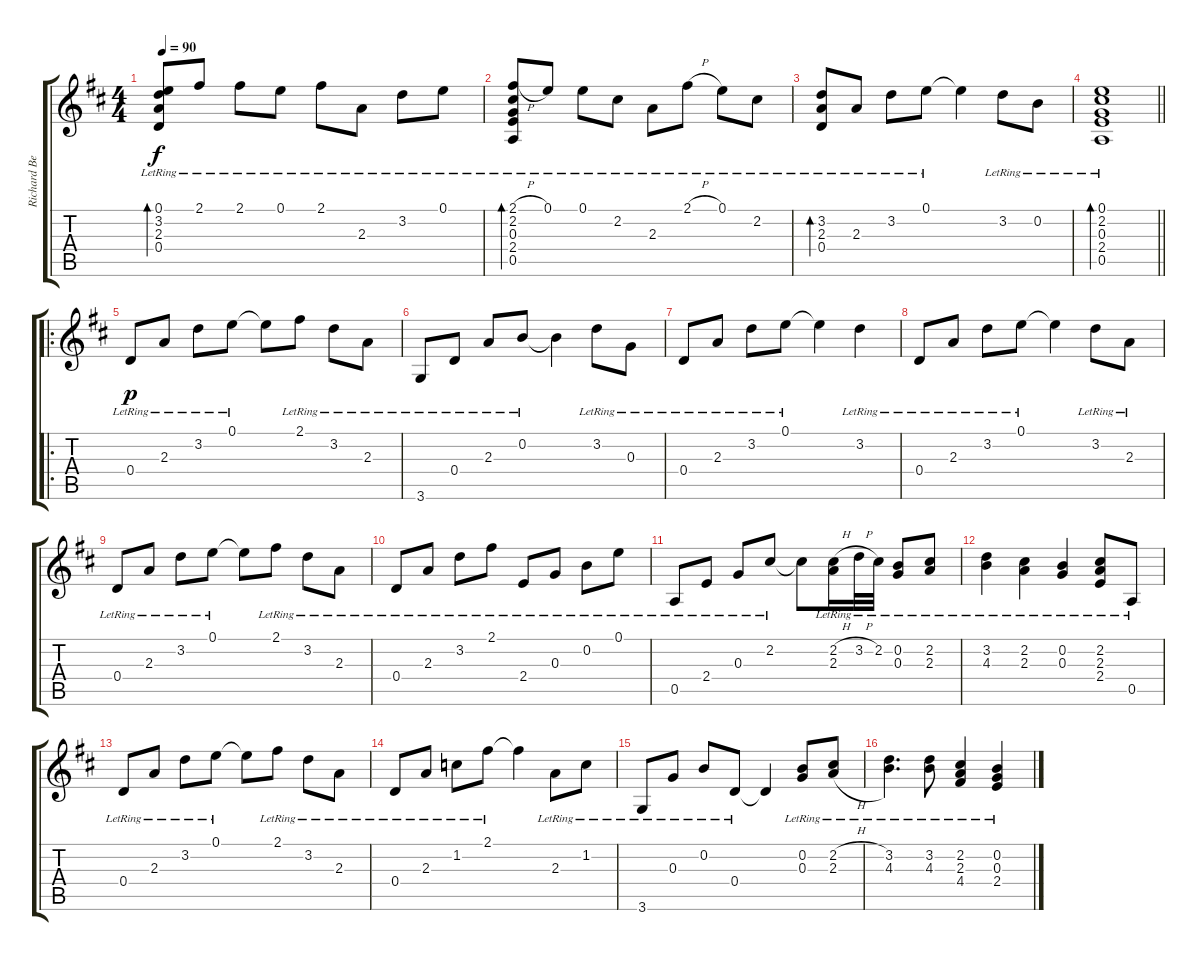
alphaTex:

\track ("Richard Bennett - Rhythm" "Richard Be") {instrument acousticguitarsteel}
\staff {score tabs}
\tuning (E4 B3 G3 D3 A2 E2) {hide}
\ts (4 4)
\tempo 90
\clef g2
\ks d
(0.1{lr} 3.2{lr} 2.3{lr} 0.4{lr}).8{bd 30 dy f instrument acousticguitarsteel} 2.1{lr}.8 2.1{lr}.8 0.1{lr}.8 2.1{lr}.8 2.3{lr}.8 3.2{lr}.8 0.1{lr}.8 |
(2.1{h lr} 2.2{lr} 0.3{lr} 2.4{lr} 0.5{lr}).8{bd 30} 0.1{lr}.8 0.1{lr}.8 2.2{lr}.8 2.3{lr}.8 2.1{h lr}.8 0.1{lr}.8 2.2{lr}.8 |
(3.2{lr} 2.3{lr} 0.4{lr}).8{bd 30} 2.3{lr}.8 3.2{lr}.8 0.1{lr}.8 0.1{t}.4 3.2{lr}.8 0.2{lr}.8 |
\barLineRight lightlight
(0.1{lr} 2.2{lr} 0.3{lr} 2.4{lr} 0.5{lr}).1{bd 30} |
\ro
0.4{lr}.8{dy p} 2.3{lr}.8 3.2{lr}.8 0.1{lr}.8 0.1{t}.8 2.1{lr}.8 3.2{lr}.8 2.3{lr}.8 |
3.6{lr}.8 0.4{lr}.8 2.3{lr}.8 0.2{lr}.8 0.2{t}.4 3.2{lr}.8 0.3{lr}.8 |
0.4{lr}.8 2.3{lr}.8 3.2{lr}.8 0.1{lr}.8 0.1{t}.4 3.2{lr}.4 |
0.4{lr}.8 2.3{lr}.8 3.2{lr}.8 0.1{lr}.8 0.1{t}.4 3.2{lr}.8 2.3{lr}.8 |
0.4{lr}.8 2.3{lr}.8 3.2{lr}.8 0.1{lr}.8 0.1{t}.8 2.1{lr}.8 3.2{lr}.8 2.3{lr}.8 |
0.4{lr}.8 2.3{lr}.8 3.2{lr}.8 2.1{lr}.8 2.4{lr}.8 0.3{lr}.8 0.2{lr}.8 0.1{lr}.8 |
0.5{lr}.8 2.4{lr}.8 0.3{lr}.8 2.2{lr}.8 2.2{t}.8 (2.2{h lr} 2.3{lr}).16 3.2{h lr}.32 2.2{lr}.32 (0.2{lr} 0.3{lr}).8 (2.2{lr} 2.3{lr}).8 |
(3.2{lr} 4.3{lr}).4 (2.2{lr} 2.3{lr}).4 (0.2{lr} 0.3{lr}).4 (2.2{lr} 2.3{lr} 2.4{lr}).8 0.5{lr}.8 |
0.4{lr}.8 2.3{lr}.8 3.2{lr}.8 0.1{lr}.8 0.1{t}.8 2.1{lr}.8 3.2{lr}.8 2.3{lr}.8 |
0.4{lr}.8 2.3{lr}.8 1.2{lr}.8 2.1{lr}.8 2.1{t}.4 2.3{lr}.8 1.2{lr}.8 |
3.6{lr}.8 0.3{lr}.8 0.2{lr}.8 0.4{lr}.8 0.4{t}.4 (0.2{lr} 0.3{lr}).8 (2.2{h lr} 2.3{h lr}).8 |
(3.2{lr} 4.3{lr}).4{d} (3.2{lr} 4.3{lr}).8 (2.2{lr} 2.3{lr} 4.4{lr}).4 (0.2{lr} 0.3{lr} 2.4{lr}).4
